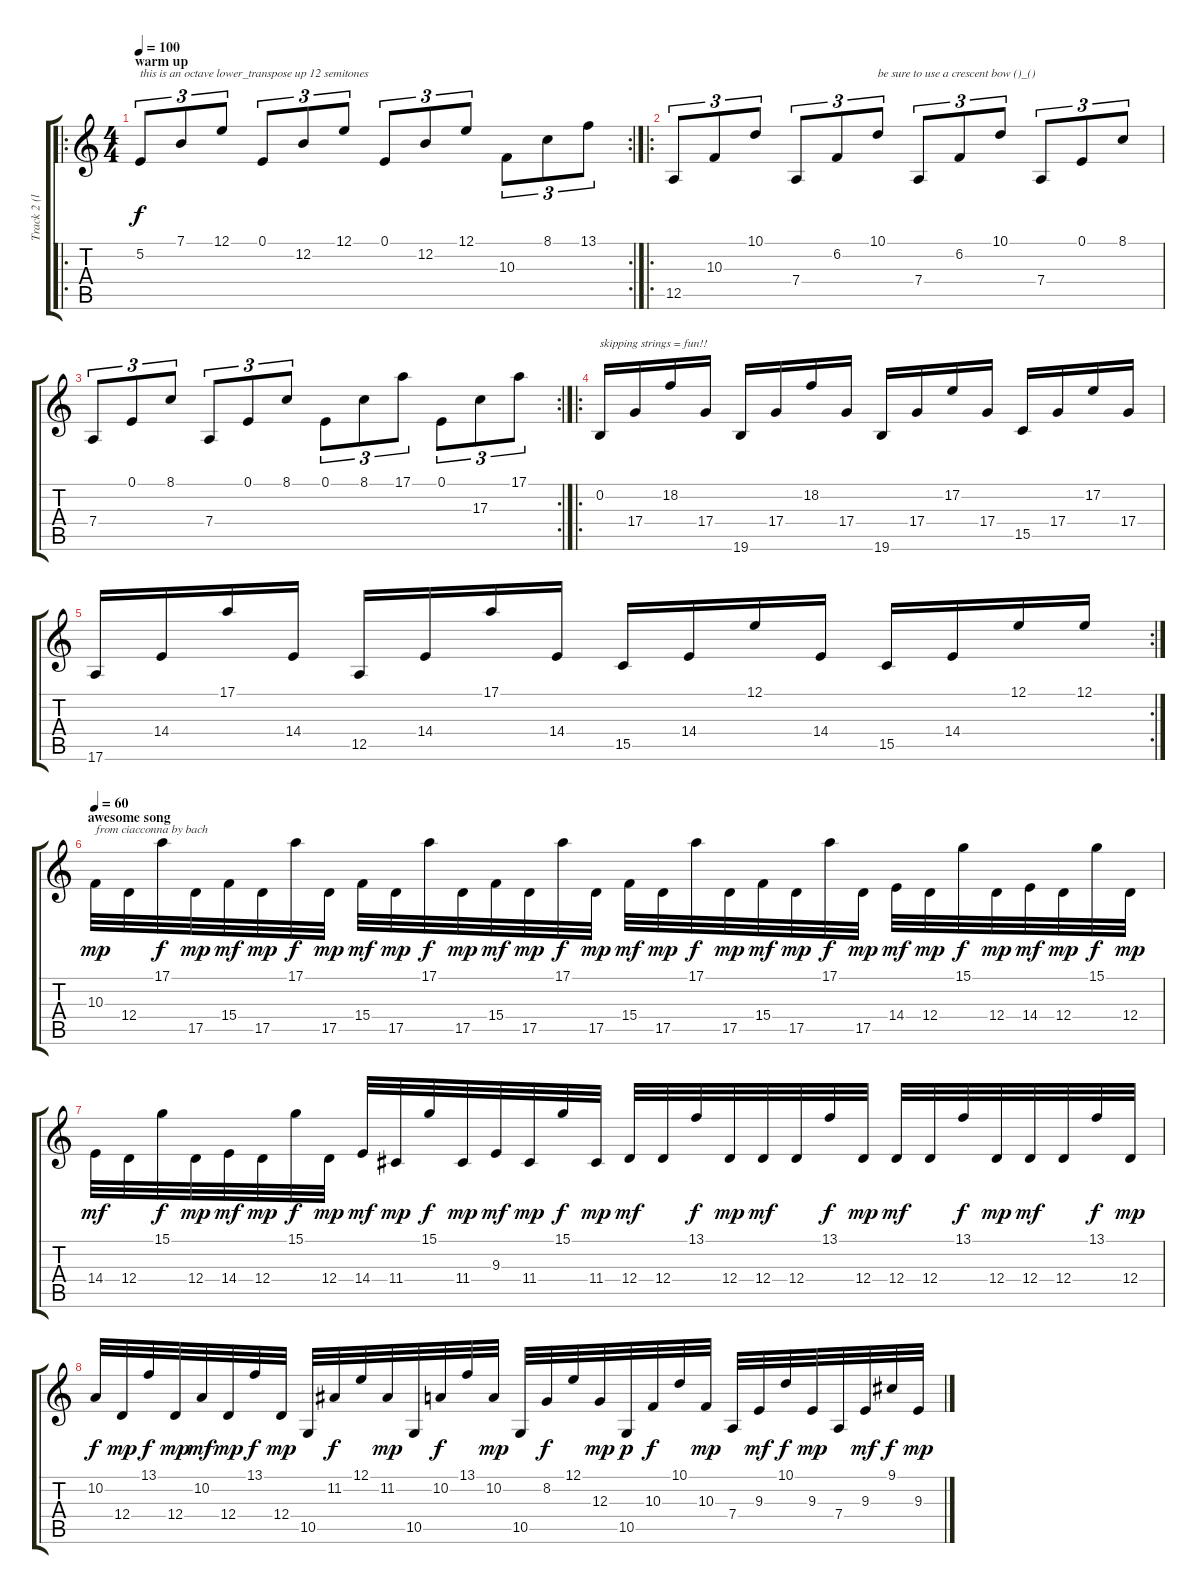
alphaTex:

\track ("Track 2 (listen)" "Track 2 (l") {instrument violin}
\staff {score tabs}
\tuning (E4 B3 G3 D3 A2 E2) {hide}
\ro
\rc 2
\ts (4 4)
\section ("" "warm up")
\tempo 100
\clef g2
\ks c
5.2.8{tu (3 2) txt "this is an octave lower_transpose up 12 semitones" dy f instrument violin} 7.1.8{tu (3 2)} 12.1.8{tu (3 2)} 0.1.8{tu (3 2)} 12.2.8{tu (3 2)} 12.1.8{tu (3 2)} 0.1.8{tu (3 2)} 12.2.8{tu (3 2)} 12.1.8{tu (3 2)} 10.3.8{tu (3 2)} 8.1.8{tu (3 2)} 13.1.8{tu (3 2)} |
\ro
12.5.8{tu (3 2)} 10.3.8{tu (3 2)} 10.1.8{tu (3 2)} 7.4.8{tu (3 2)} 6.2.8{tu (3 2)} 10.1.8{tu (3 2) txt "be sure to use a crescent bow ()_()"} 7.4.8{tu (3 2)} 6.2.8{tu (3 2)} 10.1.8{tu (3 2)} 7.4.8{tu (3 2)} 0.1.8{tu (3 2)} 8.1.8{tu (3 2)} |
\rc 2
7.4.8{tu (3 2)} 0.1.8{tu (3 2)} 8.1.8{tu (3 2)} 7.4.8{tu (3 2)} 0.1.8{tu (3 2)} 8.1.8{tu (3 2)} 0.1.8{tu (3 2)} 8.1.8{tu (3 2)} 17.1.8{tu (3 2)} 0.1.8{tu (3 2)} 17.3.8{tu (3 2)} 17.1.8{tu (3 2)} |
\ro
0.2.16{txt "skipping strings = fun!!"} 17.4.16 18.2.16 17.4.16 19.6.16 17.4.16 18.2.16 17.4.16 19.6.16 17.4.16 17.2.16 17.4.16 15.5.16 17.4.16 17.2.16 17.4.16 |
\rc 2
17.6.16 14.4.16 17.1.16 14.4.16 12.5.16 14.4.16 17.1.16 14.4.16 15.5.16 14.4.16 12.1.16 14.4.16 15.5.16 14.4.16 12.1.16 12.1.16 |
\section ("" "awesome song")
\tempo 60
10.3.32{txt "from ciacconna by bach" dy mp} 12.4.32 17.1.32{dy f} 17.5.32{dy mp} 15.4.32{dy mf} 17.5.32{dy mp} 17.1.32{dy f} 17.5.32{dy mp} 15.4.32{dy mf} 17.5.32{dy mp} 17.1.32{dy f} 17.5.32{dy mp} 15.4.32{dy mf} 17.5.32{dy mp} 17.1.32{dy f} 17.5.32{dy mp} 15.4.32{dy mf} 17.5.32{dy mp} 17.1.32{dy f} 17.5.32{dy mp} 15.4.32{dy mf} 17.5.32{dy mp} 17.1.32{dy f} 17.5.32{dy mp} 14.4.32{dy mf} 12.4.32{dy mp} 15.1.32{dy f} 12.4.32{dy mp} 14.4.32{dy mf} 12.4.32{dy mp} 15.1.32{dy f} 12.4.32{dy mp} |
14.4.32{dy mf} 12.4.32 15.1.32{dy f} 12.4.32{dy mp} 14.4.32{dy mf} 12.4.32{dy mp} 15.1.32{dy f} 12.4.32{dy mp} 14.4.32{dy mf} 11.4.32{dy mp} 15.1.32{dy f} 11.4.32{dy mp} 9.3.32{dy mf} 11.4.32{dy mp} 15.1.32{dy f} 11.4.32{dy mp} 12.4.32{dy mf} 12.4.32 13.1.32{dy f} 12.4.32{dy mp} 12.4.32{dy mf} 12.4.32 13.1.32{dy f} 12.4.32{dy mp} 12.4.32{dy mf} 12.4.32 13.1.32{dy f} 12.4.32{dy mp} 12.4.32{dy mf} 12.4.32 13.1.32{dy f} 12.4.32{dy mp} |
10.2.32{dy f} 12.4.32{dy mp} 13.1.32{dy f} 12.4.32{dy mp} 10.2.32{dy mf} 12.4.32{dy mp} 13.1.32{dy f} 12.4.32{dy mp} 10.5.32 11.2.32{dy f} 12.1.32 11.2.32{dy mp} 10.5.32 10.2.32{dy f} 13.1.32 10.2.32{dy mp} 10.5.32 8.2.32{dy f} 12.1.32 12.3.32{dy mp} 10.5.32{dy p} 10.3.32{dy f} 10.1.32 10.3.32{dy mp} 7.4.32 9.3.32{dy mf} 10.1.32{dy f} 9.3.32{dy mp} 7.4.32 9.3.32{dy mf} 9.1.32{dy f} 9.3.32{dy mp}
